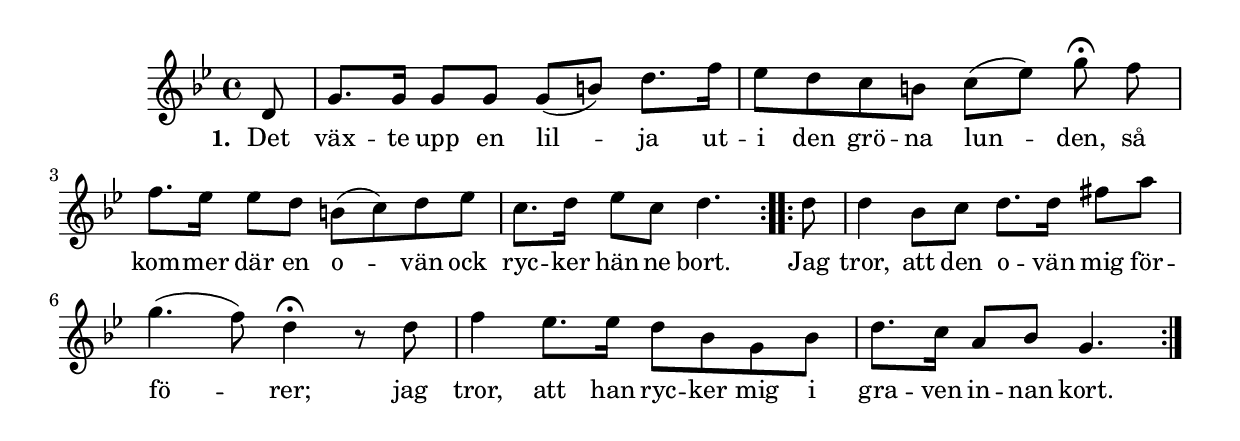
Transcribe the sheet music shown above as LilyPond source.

{
\time 4/4
\key g \minor

\repeat volta 2 { 
 \partial 8
 d'8  | 
 g'8. g'16 g'8 g' g'-( b'-) d''8. f''16  | 
 ees''8 d'' c'' b' c''-( ees''-) g''-\fermata\noBeam f''  | 
 f''8. ees''16 ees''8 d'' b'-( c''-) d'' ees''  | 
 c''8. d''16 ees''8 c'' d''4.
 } %( endrepeat )% 
 
\repeat volta 2 { 
 d''8  | 
 d''4 bes'8 c'' d''8. d''16 fis''8 a''  | 
 g''4.-( f''8-) d''4-\fermata r8 d''  | 
 f''4 ees''8. ees''16 d''8 bes' g' bes'  | 
 d''8. c''16 a'8 bes' g'4.
 } %( endrepeat )% 
 }
 \addlyrics {
     \set stanza = #"1. "
     Det väx -- te upp en lil --  -- ja ut -- i den grö -- na lun -- den, så
     kom -- mer där en o -- vän ock ryc -- ker hän -- ne bort.
     Jag tror, att den o -- vän mig för -- fö --  -- rer; jag
     tror, att han ryc -- ker mig i gra -- ven in -- nan kort.
}
